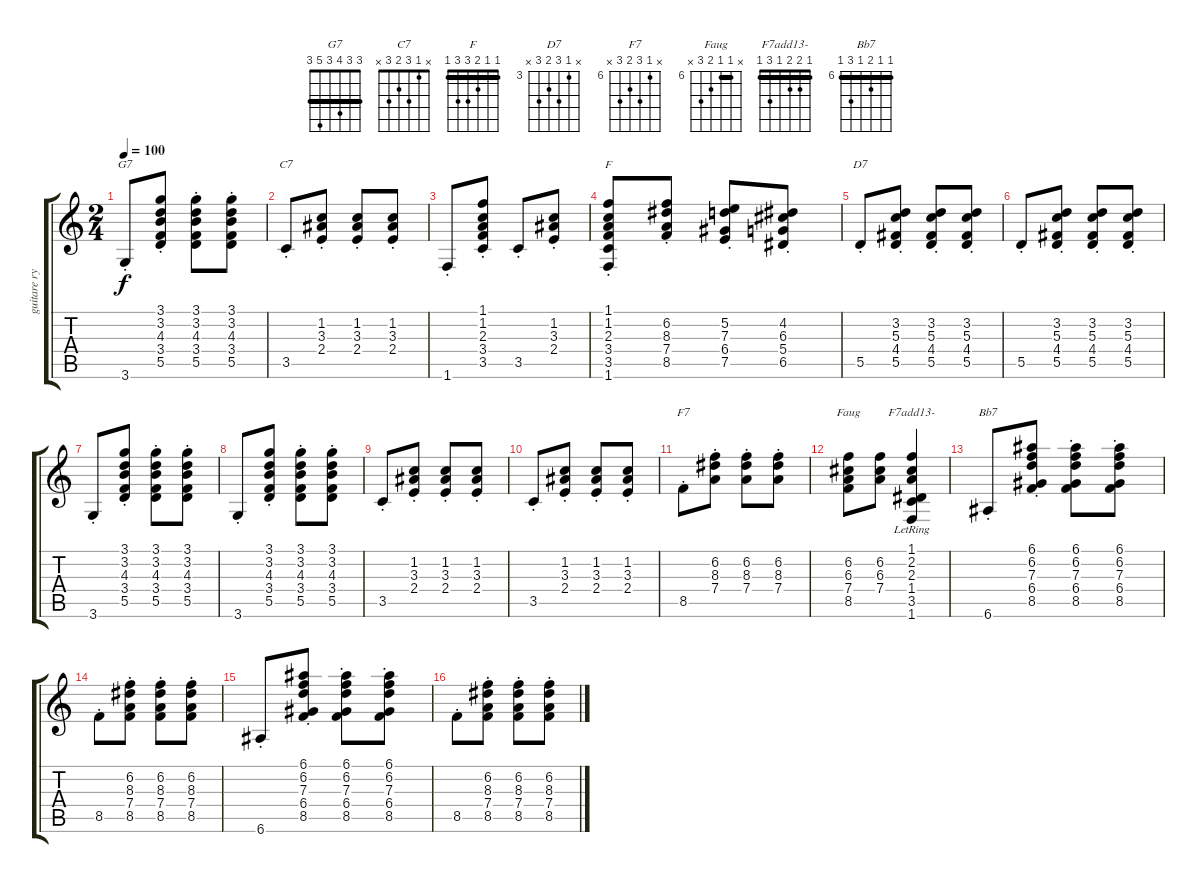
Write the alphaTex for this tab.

\track ("guitare rythmique" "guitare ry") {instrument acousticguitarsteel}
\staff {score tabs}
\tuning (E4 B3 G3 D3 A2 E2) {hide}
\chord ("G7" 3 3 4 3 5 3) {barre 3}
\chord ("C7" x 1 3 2 3 x)
\chord ("F" 1 1 2 3 3 1) {barre 1}
\chord ("D7" x 3 5 4 5 x) {firstfret 3}
\chord ("F7" x 6 8 7 8 x) {firstfret 6}
\chord ("Faug" x 6 6 7 8 x) {firstfret 6 barre 6}
\chord ("F7add13-" 1 2 2 1 3 1) {barre 1}
\chord ("Bb7" 6 6 7 6 8 6) {firstfret 6 barre 6}
\ts (2 4)
\tempo 100
\clef g2
\ks c
3.6{st}.8{ch "G7" dy f} (3.1{st} 3.2{st} 4.3{st} 3.4{st} 5.5{st}).8 (3.1{st} 3.2{st} 4.3{st} 3.4{st} 5.5{st}).8 (3.1{st} 3.2{st} 4.3{st} 3.4{st} 5.5{st}).8 |
3.5{st}.8{ch "C7"} (1.2{st} 3.3{st} 2.4{st}).8 (1.2{st} 3.3{st} 2.4{st}).8 (1.2{st} 3.3{st} 2.4{st}).8 |
1.6{st}.8 (1.1{st} 1.2{st} 2.3{st} 3.4{st} 3.5{st}).8 3.5{st}.8 (1.2{st} 3.3{st} 2.4{st}).8 |
(1.1{st} 1.2{st} 2.3{st} 3.4{st} 3.5{st} 1.6{st}).8{ch "F"} (6.2{st} 8.3{st} 7.4{st} 8.5{st}).8 (5.2{st} 7.3{st} 6.4{st} 7.5{st}).8 (4.2{st} 6.3{st} 5.4{st} 6.5{st}).8 |
5.5{st}.8{ch "D7"} (3.2{st} 5.3{st} 4.4{st} 5.5{st}).8 (3.2{st} 5.3{st} 4.4{st} 5.5{st}).8 (3.2{st} 5.3{st} 4.4{st} 5.5{st}).8 |
5.5{st}.8 (3.2{st} 5.3{st} 4.4{st} 5.5{st}).8 (3.2{st} 5.3{st} 4.4{st} 5.5{st}).8 (3.2{st} 5.3{st} 4.4{st} 5.5{st}).8 |
3.6{st}.8 (3.1{st} 3.2{st} 4.3{st} 3.4{st} 5.5{st}).8 (3.1{st} 3.2{st} 4.3{st} 3.4{st} 5.5{st}).8 (3.1{st} 3.2{st} 4.3{st} 3.4{st} 5.5{st}).8 |
3.6{st}.8 (3.1{st} 3.2{st} 4.3{st} 3.4{st} 5.5{st}).8 (3.1{st} 3.2{st} 4.3{st} 3.4{st} 5.5{st}).8 (3.1{st} 3.2{st} 4.3{st} 3.4{st} 5.5{st}).8 |
3.5{st}.8 (1.2{st} 3.3{st} 2.4{st}).8 (1.2{st} 3.3{st} 2.4{st}).8 (1.2{st} 3.3{st} 2.4{st}).8 |
3.5{st}.8 (1.2{st} 3.3{st} 2.4{st}).8 (1.2{st} 3.3{st} 2.4{st}).8 (1.2{st} 3.3{st} 2.4{st}).8 |
8.5{st}.8{ch "F7"} (6.2{st} 8.3{st} 7.4{st}).8 (6.2{st} 8.3{st} 7.4{st}).8 (6.2{st} 8.3{st} 7.4{st}).8 |
(6.2 6.3 7.4 8.5).8{ch "Faug"} (6.2 6.3 7.4).8 (1.1{lr} 2.2{lr} 2.3{lr} 1.4{lr} 3.5{lr} 1.6{lr}).4{ch "F7add13-"} |
6.6{st}.8{ch "Bb7"} (6.1{st} 6.2{st} 7.3{st} 6.4{st} 8.5{st}).8 (6.1{st} 6.2{st} 7.3{st} 6.4{st} 8.5{st}).8 (6.1{st} 6.2{st} 7.3{st} 6.4{st} 8.5{st}).8 |
8.5{st}.8 (6.2{st} 8.3{st} 7.4{st} 8.5{st}).8 (6.2{st} 8.3{st} 7.4{st} 8.5{st}).8 (6.2{st} 8.3{st} 7.4{st} 8.5{st}).8 |
6.6{st}.8 (6.1{st} 6.2{st} 7.3{st} 6.4{st} 8.5{st}).8 (6.1{st} 6.2{st} 7.3{st} 6.4{st} 8.5{st}).8 (6.1{st} 6.2{st} 7.3{st} 6.4{st} 8.5{st}).8 |
8.5{st}.8 (6.2{st} 8.3{st} 7.4{st} 8.5{st}).8 (6.2{st} 8.3{st} 7.4{st} 8.5{st}).8 (6.2{st} 8.3{st} 7.4{st} 8.5{st}).8
